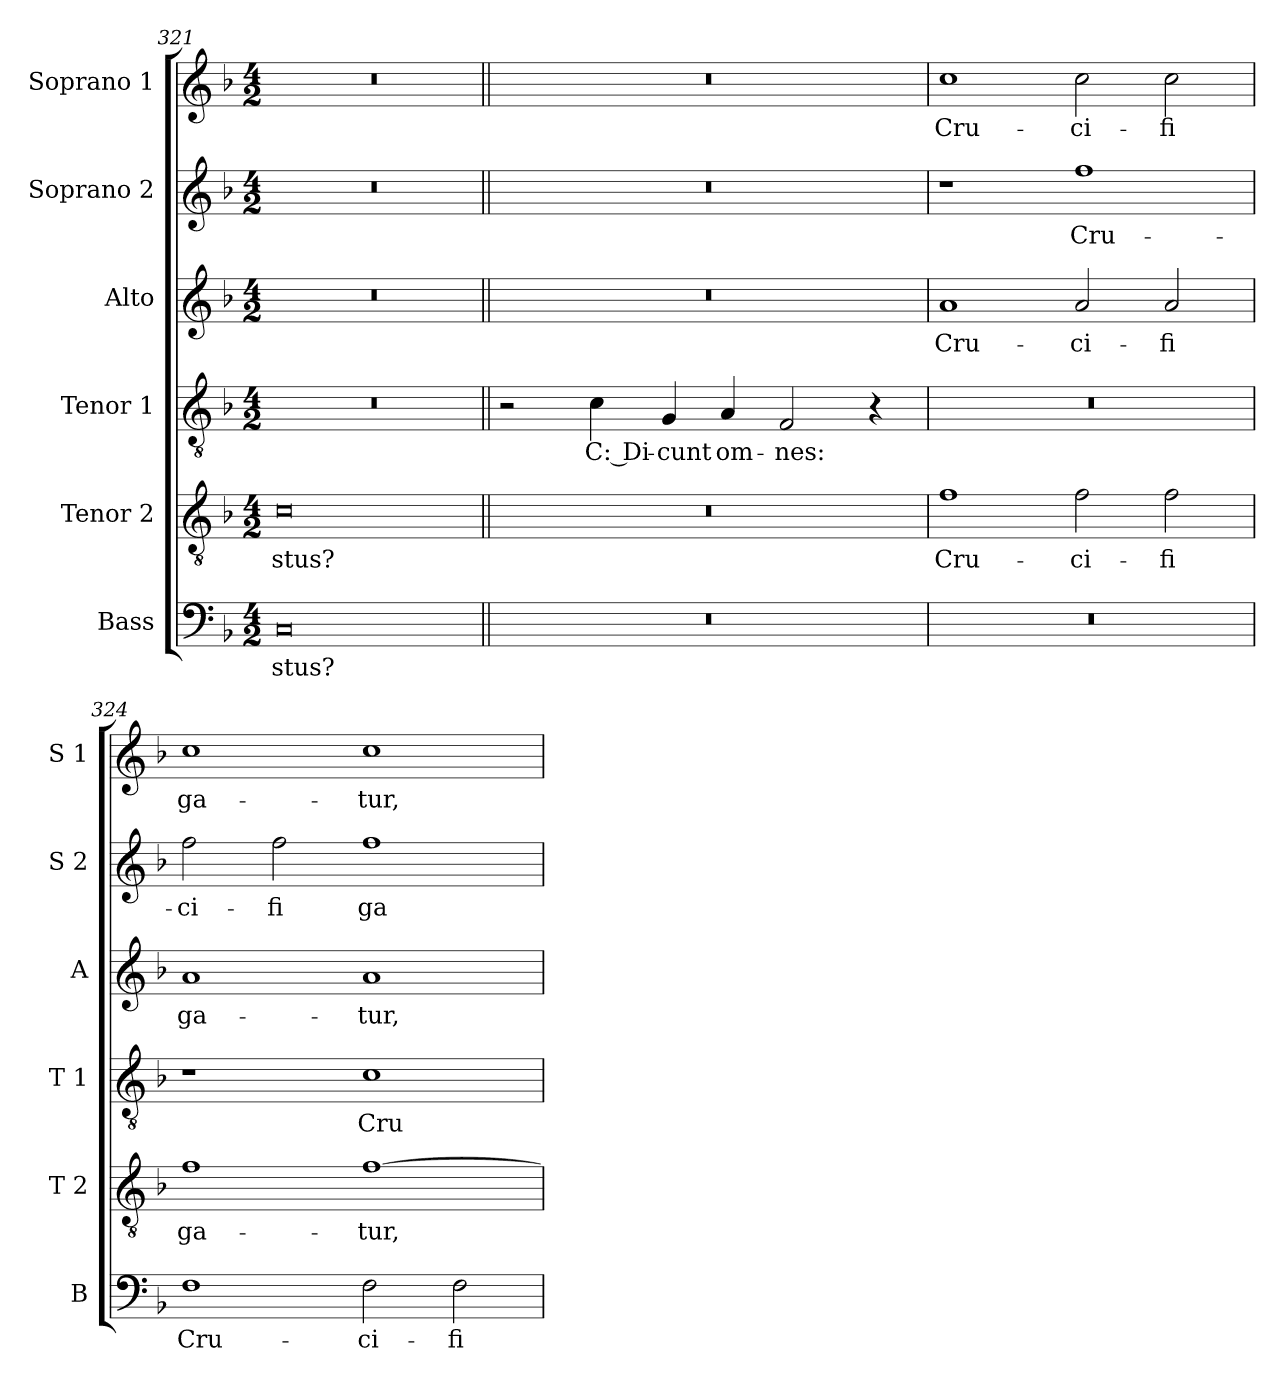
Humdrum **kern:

**kern	**text	**kern	**text	**kern	**text	**kern	**text	**kern	**text	**kern	**text
*part6	*part6	*part5	*part5	*part4	*part4	*part3	*part3	*part2	*part2	*part1	*part1
*staff6	*staff6	*staff5	*staff5	*staff4	*staff4	*staff3	*staff3	*staff2	*staff2	*staff1	*staff1
*I"Bass	*	*I"Tenor 2	*	*I"Tenor 1	*	*I"Alto	*	*I"Soprano 2	*	*I"Soprano 1	*
*I'B	*	*I'T 2	*	*I'T 1	*	*I'A	*	*I'S 2	*	*I'S 1	*
*clefF4	*	*clefGv2	*	*clefGv2	*	*clefG2	*	*clefG2	*	*clefG2	*
*k[b-]	*	*k[b-]	*	*k[b-]	*	*k[b-]	*	*k[b-]	*	*k[b-]	*
*F:	*	*F:	*	*F:	*	*F:	*	*F:	*	*F:	*
*M4/2	*	*M4/2	*	*M4/2	*	*M4/2	*	*M4/2	*	*M4/2	*
=321	=321	=321	=321	=321	=321	=321	=321	=321	=321	=321	=321
!	!LO:LY:b	!	!	!	!	!	!	!	!	!	!
!	!	!	!LO:LY:b	!	!	!	!	!	!	!	!
0C	-stus?	0c	-stus?	0r	.	0r	.	0r	.	0r	.
=322||	=322||	=322||	=322||	=322||	=322||	=322||	=322||	=322||	=322||	=322||	=322||
0r	.	0r	.	2r	.	0r	.	0r	.	0r	.
!	!	!	!	!	!LO:LY:b	!	!	!	!	!	!
.	.	.	.	4c\	C: Di-	.	.	.	.	.	.
!	!	!	!	!	!LO:LY:b	!	!	!	!	!	!
.	.	.	.	4G/	-cunt	.	.	.	.	.	.
!	!	!	!	!	!LO:LY:b	!	!	!	!	!	!
.	.	.	.	4A/	om-	.	.	.	.	.	.
!	!	!	!	!	!LO:LY:b	!	!	!	!	!	!
.	.	.	.	2F/	-nes:	.	.	.	.	.	.
.	.	.	.	4r	.	.	.	.	.	.	.
=323	=323	=323	=323	=323	=323	=323	=323	=323	=323	=323	=323
!	!	!	!LO:LY:b	!	!	!	!	!	!	!	!
!	!	!	!	!	!	!	!LO:LY:b	!	!	!	!
!	!	!	!	!	!	!	!	!	!	!	!LO:LY:b
0r	.	1f	Cru-	0r	.	1a	Cru-	1r	.	1cc	Cru-
!	!	!	!LO:LY:b	!	!	!	!	!	!	!	!
!	!	!	!	!	!	!	!LO:LY:b	!	!	!	!
!	!	!	!	!	!	!	!	!	!LO:LY:b	!	!
!	!	!	!	!	!	!	!	!	!	!	!LO:LY:b
.	.	2f\	-ci-	.	.	2a/	-ci-	1ff	Cru-	2cc\	-ci-
!	!	!	!LO:LY:b	!	!	!	!	!	!	!	!
!	!	!	!	!	!	!	!LO:LY:b	!	!	!	!
!	!	!	!	!	!	!	!	!	!	!	!LO:LY:b
.	.	2f\	-fi	.	.	2a/	-fi	.	.	2cc\	-fi
=324	=324	=324	=324	=324	=324	=324	=324	=324	=324	=324	=324
!	!LO:LY:b	!	!	!	!	!	!	!	!	!	!
!	!	!	!LO:LY:b	!	!	!	!	!	!	!	!
!	!	!	!	!	!	!	!LO:LY:b	!	!	!	!
!	!	!	!	!	!	!	!	!	!LO:LY:b	!	!
!	!	!	!	!	!	!	!	!	!	!	!LO:LY:b
1F	Cru-	1f	ga-	1r	.	1a	ga-	2ff\	-ci-	1cc	ga-
!	!	!	!	!	!	!	!	!	!LO:LY:b	!	!
.	.	.	.	.	.	.	.	2ff\	-fi	.	.
!	!LO:LY:b	!	!	!	!	!	!	!	!	!	!
!	!	!	!LO:LY:b	!	!	!	!	!	!	!	!
!	!	!	!	!	!LO:LY:b	!	!	!	!	!	!
!	!	!	!	!	!	!	!LO:LY:b	!	!	!	!
!	!	!	!	!	!	!	!	!	!LO:LY:b	!	!
!	!	!	!	!	!	!	!	!	!	!	!LO:LY:b
2F\	-ci-	[1f	-tur,	1c	Cru-	1a	-tur,	1ff	ga-	1cc	-tur,
!	!LO:LY:b	!	!	!	!	!	!	!	!	!	!
2F\	-fi	.	.	.	.	.	.	.	.	.	.
=	=	=	=	=	=	=	=	=	=	=	=
*-	*-	*-	*-	*-	*-	*-	*-	*-	*-	*-	*-
